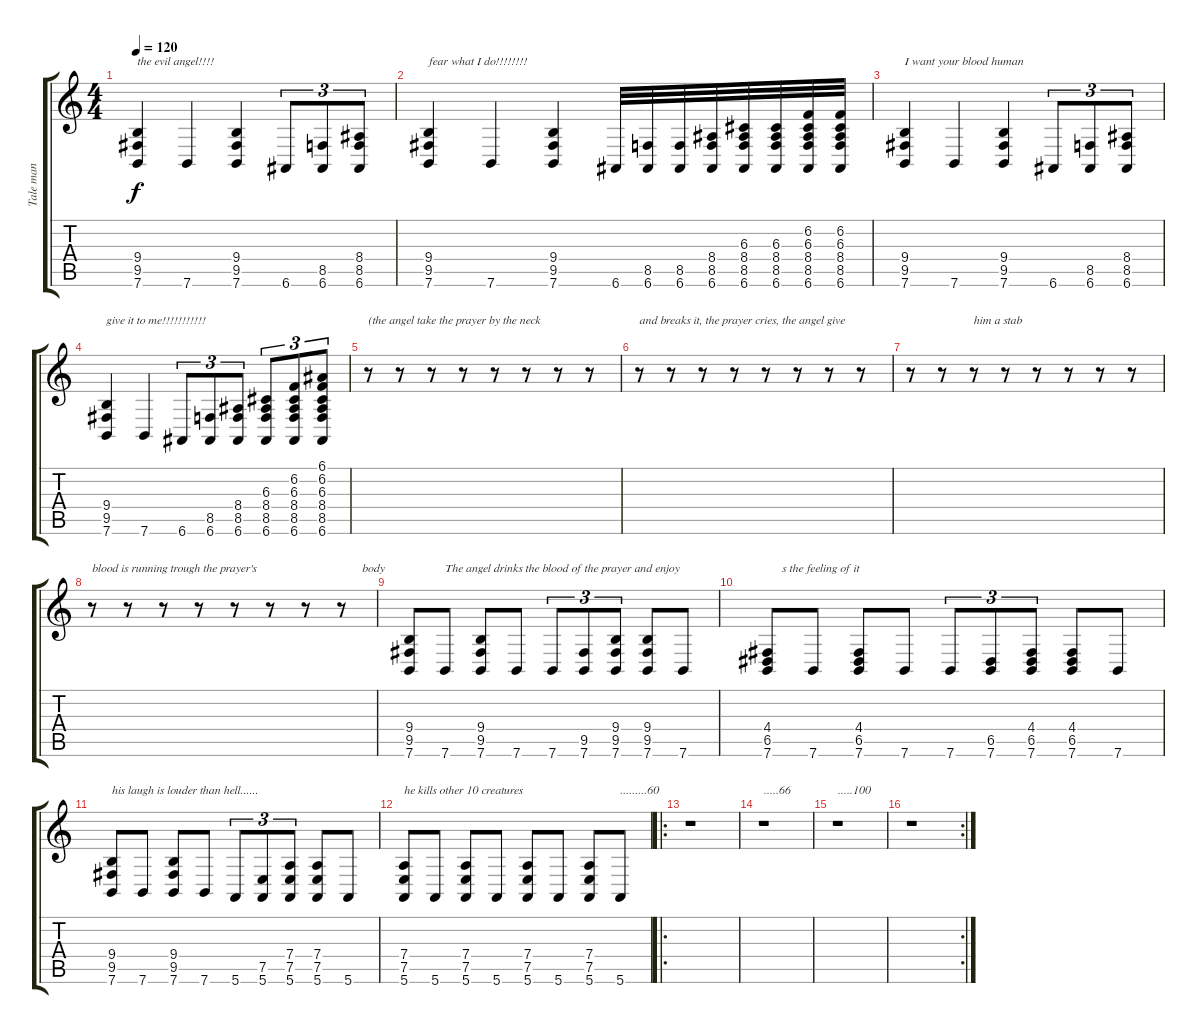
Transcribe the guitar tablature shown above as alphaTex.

\track ("Tale man" "Tale man") {instrument synthvoice}
\staff {score tabs}
\tuning (E4 B3 G3 D3 A2 E2) {hide}
\ts (4 4)
\tempo 120
\clef g2
\ks c
(9.4 9.5 7.6).4{txt "the evil angel!!!!" dy f} 7.6.4 (9.4 9.5 7.6).4 6.6.8{tu (3 2)} (8.5 6.6).8{tu (3 2)} (8.4 8.5 6.6).8{tu (3 2)} |
(9.4 9.5 7.6).4{txt "fear what I do!!!!!!!!"} 7.6.4 (9.4 9.5 7.6).4 6.6.32 (8.5 6.6).32 (8.5 6.6).32 (8.4 8.5 6.6).32 (6.3 8.4 8.5 6.6).32 (6.3 8.4 8.5 6.6).32 (6.2 6.3 8.4 8.5 6.6).32 (6.2 6.3 8.4 8.5 6.6).32 |
(9.4 9.5 7.6).4{txt "I want your blood human"} 7.6.4 (9.4 9.5 7.6).4 6.6.8{tu (3 2)} (8.5 6.6).8{tu (3 2)} (8.4 8.5 6.6).8{tu (3 2)} |
(9.4 9.5 7.6).4{txt "give it to me!!!!!!!!!!!"} 7.6.4 6.6.8{tu (3 2) volume 14 balance 8 instrument synthvoice} (8.5 6.6).8{tu (3 2)} (8.4 8.5 6.6).8{tu (3 2)} (6.3 8.4 8.5 6.6).8{tu (3 2)} (6.2 6.3 8.4 8.5 6.6).8{tu (3 2)} (6.1 6.2 6.3 8.4 8.5 6.6).8{tu (3 2)} |
r.8{txt "(the angel take the prayer by the neck"} r.8 r.8 r.8 r.8 r.8 r.8 r.8 |
r.8{txt "and breaks it, the prayer cries, the angel give"} r.8 r.8 r.8 r.8 r.8 r.8 r.8 |
r.8 r.8 r.8{txt "him a stab"} r.8 r.8 r.8 r.8 r.8 |
r.8{txt "blood is running trough the prayer's"} r.8 r.8 r.8 r.8 r.8 r.8 r.8{txt "       body"} |
(9.4 9.5 7.6).8{volume 11 balance 4 instrument timpani} 7.6.8{txt "The angel drinks the blood of the prayer and enjoy"} (9.4 9.5 7.6).8 7.6.8 7.6.8{tu (3 2)} (9.5 7.6).8{tu (3 2)} (9.4 9.5 7.6).8{tu (3 2)} (9.4 9.5 7.6).8 7.6.8 |
(4.4 6.5 7.6).8{txt "     s the feeling of it"} 7.6.8 (4.4 6.5 7.6).8 7.6.8 7.6.8{tu (3 2)} (6.5 7.6).8{tu (3 2)} (4.4 6.5 7.6).8{tu (3 2)} (4.4 6.5 7.6).8 7.6.8 |
(9.4 9.5 7.6).8{txt "his laugh is louder than hell......"} 7.6.8 (9.4 9.5 7.6).8 7.6.8 5.6.8{tu (3 2)} (7.5 5.6).8{tu (3 2)} (7.4 7.5 5.6).8{tu (3 2)} (7.4 7.5 5.6).8 5.6.8 |
(7.4 7.5 5.6).8{txt "he kills other 10 creatures"} 5.6.8 (7.4 7.5 5.6).8 5.6.8 (7.4 7.5 5.6).8 5.6.8 (7.4 7.5 5.6).8 5.6.8{txt ".........60"} |
\ro
r.1 |
r.1{txt ".....66"} |
r.1{txt ".....100"} |
\rc 2
r.1
